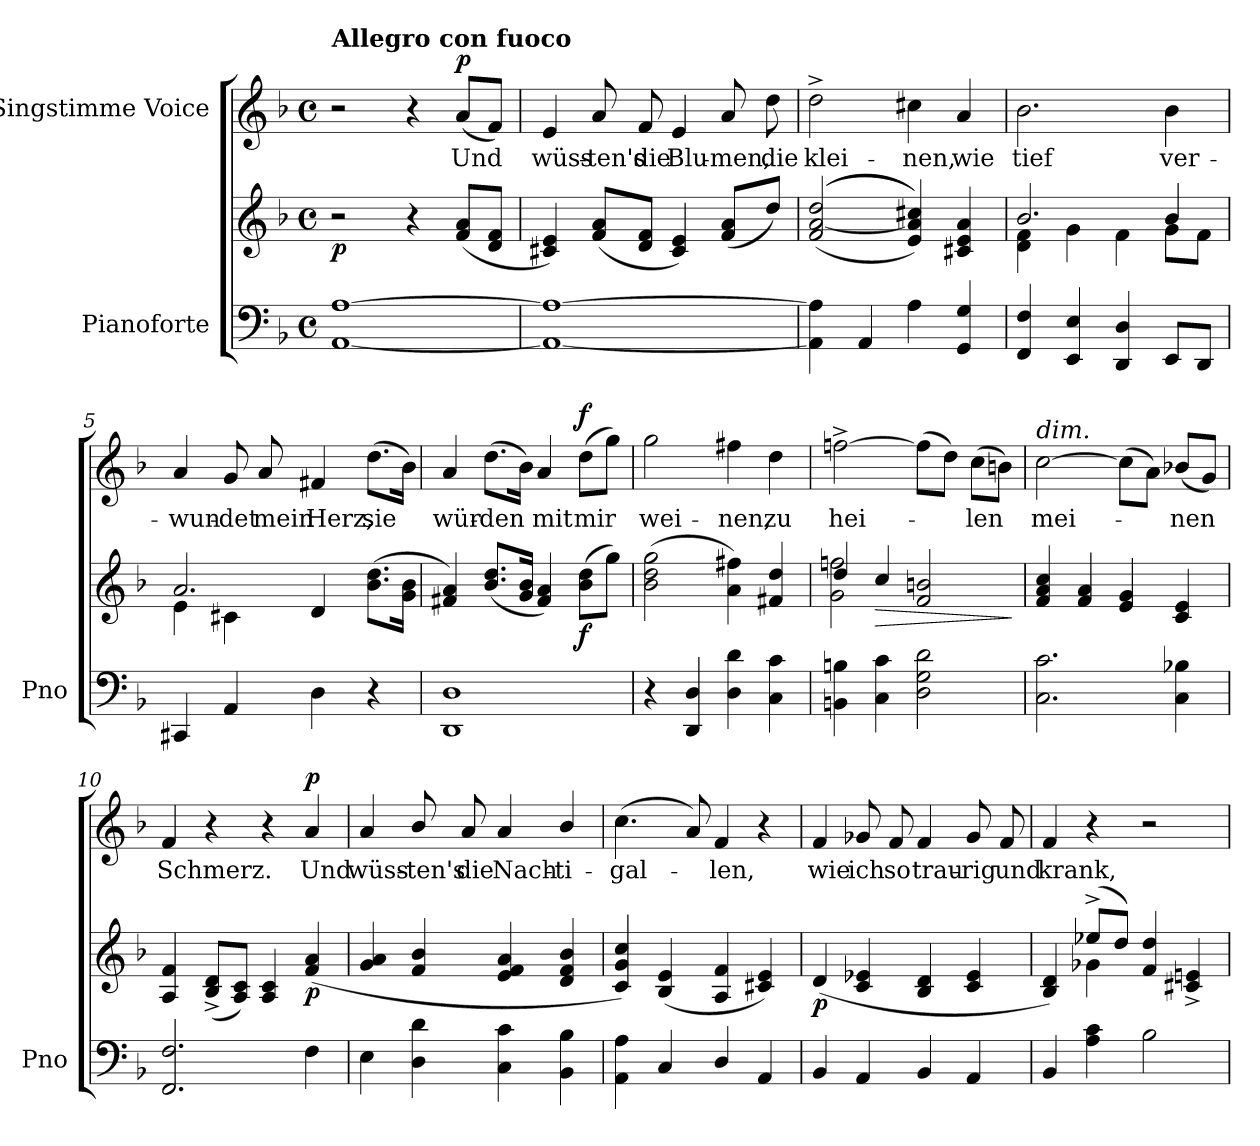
**kern	**kern	**dynam	**kern	**text	**dynam
*part2	*part2	*part2	*part1	*part1	*part1
*staff3	*staff2	*staff2/3	*staff1	*staff1	*staff1
*I"Pianoforte	*	*	*I"Singstimme Voice	*	*
*I'Pno	*	*	*	*	*
*clefF4	*clefG2	*	*clefG2	*	*
*k[b-]	*k[b-]	*	*k[b-]	*	*
*M4/4	*M4/4	*	*M4/4	*	*
*met(c)	*met(c)	*	*met(c)	*	*
=1	=1	=1	=1	=1	=1
!	!	!	!LO:TX:a:B:t=Allegro con fuoco	!	!
!	!	!LO:DY:b	!	!	!
[1AA [1A	2r	p	2r	.	.
.	4r	.	4r	.	.
!	!	!	!	!LO:LY:b	!LO:DY:a
.	(8f/ 8a/L	.	(8a/L	Und	p
.	8d/ 8f/J	.	8f/J)	.	.
=2	=2	=2	=2	=2	=2
!	!	!	!	!LO:LY:b	!
1AA_ 1A_	4c#X/ 4e/)	.	4e/	wüss-	.
!	!	!	!	!LO:LY:b	!
.	(8f/ 8a/L	.	8a/	-ten's	.
!	!	!	!	!LO:LY:b	!
.	8d/ 8f/J	.	8f/	die	.
!	!	!	!	!LO:LY:b	!
.	4c#/ 4e/)	.	4e/	Blu-	.
!	!	!	!	!LO:LY:b	!
.	(8f/ 8a/L	.	8a/	-men,	.
!	!	!	!	!LO:LY:b	!
.	8dd/J)	.	8dd\	die	.
=3	=3	=3	=3	=3	=3
!	!	!	!	!LO:LY:b	!
4AA\] 4A\]	((>(<2f/ [<2a/ 2dd/	.	2dd^\	klei-	.
4AA/	.	.	.	.	.
!	!	!	!	!LO:LY:b	!
4A\	4e/ 4a/] 4cc#X/)))	.	4cc#X\	-nen,	.
!	!	!	!	!LO:LY:b	!
4GG/ 4G/	4c#X/ 4e/ 4a/	.	4a/	wie	.
=4	=4	=4	=4	=4	=4
*	*^	*	*	*	*
!	!	!	!	!	!LO:LY:b	!
4FF/ 4F/	2.b-/	4d\ 4f\	.	2.b-\	tief	.
4EE/ 4E/	.	4g\	.	.	.	.
4DD/ 4D/	.	4f\	.	.	.	.
!	!	!	!	!	!LO:LY:b	!
8EE/L	4b-/	8g\L	.	4b-\	ver-	.
8DD/J	.	8f\J	.	.	.	.
=5	=5	=5	=5	=5	=5	=5
!	!	!	!	!	!LO:LY:b	!
4CC#X/	2.a/	4e\	.	4a/	-wun-	.
!	!	!	!	!	!LO:LY:b	!
4AA/	.	4c#X\	.	8g/	-det	.
!	!	!	!	!	!LO:LY:b	!
.	.	.	.	8a/	mein	.
!	!	!	!	!	!LO:LY:b	!
4D\	.	4d/	.	4f#X/	Herz,	.
!	!	!	!	!	!LO:LY:b	!
4r	(>8.b-\ 8.dd\L	4ryy	.	(8.dd\L	sie	.
.	16g\ 16b-\Jk	.	.	16b-\Jk)	.	.
*	*v	*v	*	*	*	*
!!LO:LB:g=z
=6	=6	=6	=6	=6	=6
!	!	!	!	!LO:LY:b	!
1DD 1D	4f#X/ 4a/)	.	4a/	wür-	.
!	!	!	!	!LO:LY:b	!
.	(<8.b-/ 8.dd/L	.	(8.dd\L	-den	.
.	16g/ 16b-/Jk	.	16b-\Jk)	.	.
!	!	!	!	!LO:LY:b	!
.	4f#/ 4a/)	.	4a/	mit	.
!	!	!LO:DY:b	!	!LO:LY:b	!LO:DY:a
.	(8b-\ 8dd\L	f	(8dd\L	mir	f
.	8gg\J)	.	8gg\J)	.	.
=7	=7	=7	=7	=7	=7
!	!	!	!	!LO:LY:b	!
4r	(2b-\ 2dd\ 2gg\	.	2gg\	wei-	.
4DD/ 4D/	.	.	.	.	.
!	!	!	!	!LO:LY:b	!
4D\ 4d\	4a\ 4ff#X\)	.	4ff#X\	-nen,	.
!	!	!	!	!LO:LY:b	!
4C\ 4c\	4f#X/ 4dd/	.	4dd\	zu	.
=8	=8	=8	=8	=8	=8
*	*^	*	*	*	*
!	!	!	!	!	!LO:LY:b	!
4BBn\ 4Bn\	4dd/	2g\ 2ffn\	.	[2ffn^\	hei-	.
!	!	!	!LO:HP:b	!	!	!
4C\ 4c\	4cc/	.	>	.	.	.
2D\ 2G\ 2d\	2f/ 2bn/	2ryy	.	(8ff\L]	.	.
.	.	.	.	8dd\J)	.	.
!	!	!	!	!	!LO:LY:b	!
.	.	.	.	(8cc\L	-len	.
.	.	.	.	8bn\J)	.	.
*	*v	*v	*	*	*	*
.	.	]	.	.	.
=9	=9	=9	=9	=9	=9
!	!	!	!LO:TX:a:i:t=dim.	!	!
!	!	!	!	!LO:LY:b	!
2.C\ 2.c\	4f/ 4a/ 4cc/	.	[2cc\	mei-	.
.	4f/ 4a/	.	.	.	.
.	4e/ 4g/	.	(8cc\L]	.	.
.	.	.	8a\J)	.	.
!	!	!	!	!LO:LY:b	!
4C\ 4B-X\	4c/ 4e/	.	(8b-X/L	-nen	.
.	.	.	8g/J)	.	.
=10	=10	=10	=10	=10	=10
!	!	!	!	!LO:LY:b	!
2.FF/ 2.F/	4A/ 4f/	.	4f/	Schmerz.	.
.	(8B-/^> 8d/^>L	.	4r	.	.
.	8A/ 8c/J)	.	.	.	.
.	4A/ 4c/	.	4r	.	.
!	!	!LO:DY:b	!	!LO:LY:b	!LO:DY:a
4F\	(4f/ 4a/	p	4a/	Und	p
=11	=11	=11	=11	=11	=11
!	!	!	!	!LO:LY:b	!
4E\	4g/ 4a/	.	4a/	wüss-	.
!	!	!	!	!LO:LY:b	!
4D\ 4d\	4f/ 4b-/	.	8b-/	-ten's	.
!	!	!	!	!LO:LY:b	!
.	.	.	8a/	die	.
!	!	!	!	!LO:LY:b	!
4C\ 4c\	4e/ 4f/ 4a/	.	4a/	Nach-	.
!	!	!	!	!LO:LY:b	!
4BB-\ 4B-\	4d/ 4f/ 4b-/	.	4b-/	-ti-	.
!!LO:LB:g=z
=12	=12	=12	=12	=12	=12
!	!	!	!	!LO:LY:b	!
4AA\ 4A\	4c/ 4g/ 4cc/)	.	(4.cc\	-gal-	.
4C/	(4B-/ 4e/	.	.	.	.
.	.	.	8a/)	.	.
!	!	!	!	!LO:LY:b	!
4D/	4A/ 4f/	.	4f/	-len,	.
4AA/	4c#X/ 4e/)	.	4r	.	.
=13	=13	=13	=13	=13	=13
!	!	!LO:DY:b	!	!LO:LY:b	!
4BB-/	(4d/	p	4f/	wie	.
!	!	!	!	!LO:LY:b	!
4AA/	4c/ 4e-X/	.	8g-X/	ich	.
!	!	!	!	!LO:LY:b	!
.	.	.	8f/	so	.
!	!	!	!	!LO:LY:b	!
4BB-/	4B-/ 4d/	.	4f/	trau-	.
!	!	!	!	!LO:LY:b	!
4AA/	4c/ 4e-/	.	8g-/	-rig	.
!	!	!	!	!LO:LY:b	!
.	.	.	8f/	und	.
=14	=14	=14	=14	=14	=14
*	*^	*	*	*	*
!	!	!	!	!	!LO:LY:b	!
4BB-/	4B-/ 4d/)	4ryy	.	4f/	krank,	.
4A\ 4c\	(8ee-X^/L	4g-X\	.	4r	.	.
.	8dd/J)	.	.	.	.	.
2B-\	4f/ 4dd/	2ryy	.	2r	.	.
.	4c#X/^ 4en/^	.	.	.	.	.
*	*v	*v	*	*	*	*
=	=	=	=	=	=
*-	*-	*-	*-	*-	*-
